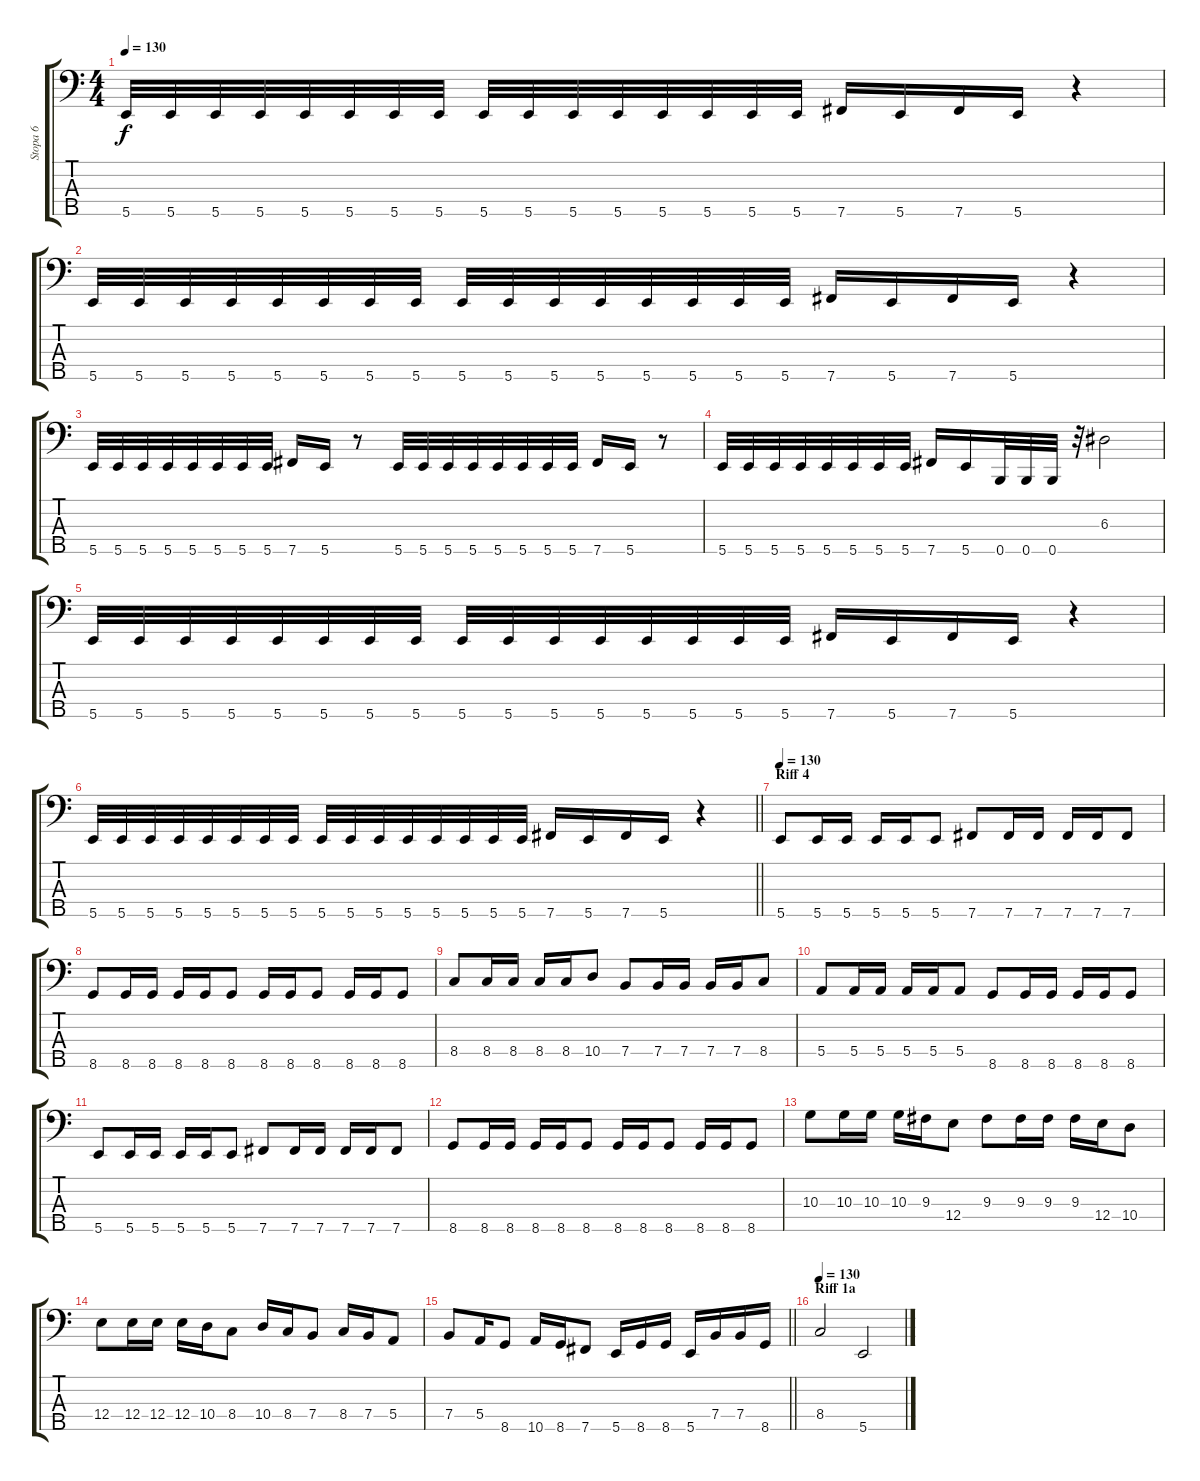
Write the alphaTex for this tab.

\track ("Stopa 6" "Stopa 6") {instrument electricbassfinger}
\staff {score tabs}
\tuning (G2 D2 A1 E1 B0) {hide}
\ts (4 4)
\tempo 130
\clef f4
\ks c
5.5.32{dy f} 5.5.32 5.5.32 5.5.32 5.5.32 5.5.32 5.5.32 5.5.32 5.5.32 5.5.32 5.5.32 5.5.32 5.5.32 5.5.32 5.5.32 5.5.32 7.5.16 5.5.16 7.5.16 5.5.16 r.4 |
5.5.32 5.5.32 5.5.32 5.5.32 5.5.32 5.5.32 5.5.32 5.5.32 5.5.32 5.5.32 5.5.32 5.5.32 5.5.32 5.5.32 5.5.32 5.5.32 7.5.16 5.5.16 7.5.16 5.5.16 r.4 |
5.5.32 5.5.32 5.5.32 5.5.32 5.5.32 5.5.32 5.5.32 5.5.32 7.5.16 5.5.16 r.8 5.5.32 5.5.32 5.5.32 5.5.32 5.5.32 5.5.32 5.5.32 5.5.32 7.5.16 5.5.16 r.8 |
5.5.32 5.5.32 5.5.32 5.5.32 5.5.32 5.5.32 5.5.32 5.5.32 7.5.16 5.5.16 0.5.32 0.5.32 0.5.32 r.32 6.3.2 |
5.5.32 5.5.32 5.5.32 5.5.32 5.5.32 5.5.32 5.5.32 5.5.32 5.5.32 5.5.32 5.5.32 5.5.32 5.5.32 5.5.32 5.5.32 5.5.32 7.5.16 5.5.16 7.5.16 5.5.16 r.4 |
\barLineRight lightlight
5.5.32 5.5.32 5.5.32 5.5.32 5.5.32 5.5.32 5.5.32 5.5.32 5.5.32 5.5.32 5.5.32 5.5.32 5.5.32 5.5.32 5.5.32 5.5.32 7.5.16 5.5.16 7.5.16 5.5.16 r.4 |
\section ("" "Riff 4")
\tempo 130
5.5.8 5.5.16 5.5.16 5.5.16 5.5.16 5.5.8 7.5.8 7.5.16 7.5.16 7.5.16 7.5.16 7.5.8 |
8.5.8 8.5.16 8.5.16 8.5.16 8.5.16 8.5.8 8.5.16 8.5.16 8.5.8 8.5.16 8.5.16 8.5.8 |
8.4.8 8.4.16 8.4.16 8.4.16 8.4.16 10.4.8 7.4.8 7.4.16 7.4.16 7.4.16 7.4.16 8.4.8 |
5.4.8 5.4.16 5.4.16 5.4.16 5.4.16 5.4.8 8.5.8 8.5.16 8.5.16 8.5.16 8.5.16 8.5.8 |
5.5.8 5.5.16 5.5.16 5.5.16 5.5.16 5.5.8 7.5.8 7.5.16 7.5.16 7.5.16 7.5.16 7.5.8 |
8.5.8 8.5.16 8.5.16 8.5.16 8.5.16 8.5.8 8.5.16 8.5.16 8.5.8 8.5.16 8.5.16 8.5.8 |
10.3.8 10.3.16 10.3.16 10.3.16 9.3.16 12.4.8 9.3.8 9.3.16 9.3.16 9.3.16 12.4.16 10.4.8 |
12.4.8 12.4.16 12.4.16 12.4.16 10.4.16 8.4.8 10.4.16 8.4.16 7.4.8 8.4.16 7.4.16 5.4.8 |
\barLineRight lightlight
7.4.8 5.4.16 8.5.8 10.5.16 8.5.16 7.5.8 5.5.16 8.5.16 8.5.16 5.5.16 7.4.16 7.4.16 8.5.16 |
\section ("" "Riff 1a")
\tempo 130
8.4.2 5.5.2
